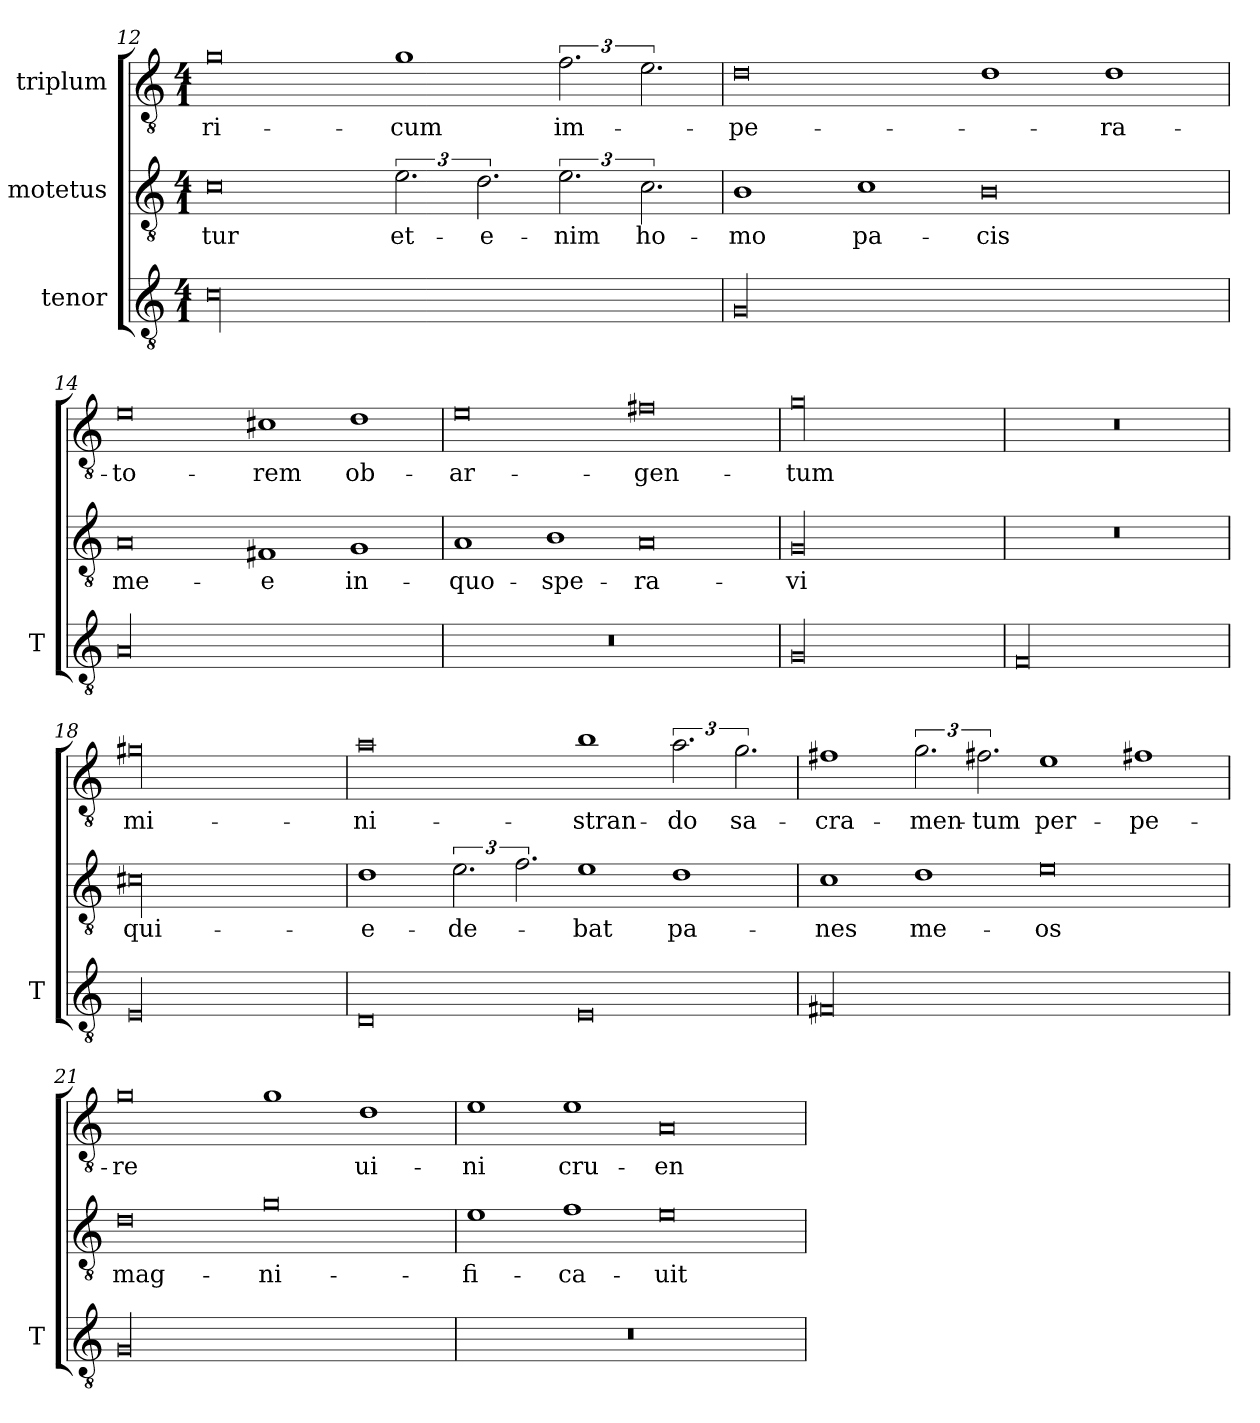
**kern	**kern	**text	**kern	**text
*part3	*part2	*part2	*part1	*part1
*staff3	*staff2	*staff2	*staff1	*staff1
*I"tenor	*I"motetus	*	*I"triplum	*
*I'T	*	*	*	*
*clefGv2	*clefGv2	*	*clefGv2	*
*k[]	*k[]	*	*k[]	*
*C:	*C:	*	*C:	*
*M4/1	*M4/1	*	*M4/1	*
=12	=12	=12	=12	=12
00c\	0c\	-tur	0g\	-ri-
.	3.e\	et-	1g\	-cum
.	3.d\	-e-	.	.
.	3.e\	-nim	3.f\	im-
.	3.c\	ho-	3.e\	.
!!LO:PB:g=z
=13	=13	=13	=13	=13
00G/	1B\	-mo	0d\	-pe-
.	1c\	pa-	.	.
.	0B\	-cis	1d\	.
.	.	.	1d\	-ra-
=14	=14	=14	=14	=14
00A/	0A/	me-	0e\	-to-
.	1F#X/	-e	1c#X\	-rem
.	1G/	in-	1d\	ob-
=15	=15	=15	=15	=15
00r	1A/	quo-	0e\	ar-
.	1B\	spe-	.	.
.	0A/	-ra-	0f#X\	-gen-
=16	=16	=16	=16	=16
00G/	00G/	-vi	00g\	-tum
=17	=17	=17	=17	=17
00F/	00r	.	00r	.
=18	=18	=18	=18	=18
00E/	00c#X\	qui-	00g#X\	mi-
=19	=19	=19	=19	=19
0D/	1d\	e-	0a\	-ni-
.	3.e\	-de-	.	.
.	3.f\	.	.	.
0E/	1e\	-bat	1b\	-stran-
.	1d\	pa-	3.a\	-do
.	.	.	3.g\	sa-
=20	=20	=20	=20	=20
00F#X/	1c\	-nes	1f#X\	-cra-
.	1d\	me-	3.g\	-men-
.	.	.	3.f#X\	-tum
.	0e\	-os	1e\	per-
.	.	.	1f#X\	-pe-
=21	=21	=21	=21	=21
00G/	0d\	mag-	0g\	-re
.	0g\	-ni-	1g\	.
.	.	.	1d\	ui-
=22	=22	=22	=22	=22
00r	1e\	-fi-	1e\	-ni
.	1f\	-ca-	1e\	cru-
.	0e\	-uit	0A/	-en-
=	=	=	=	=
*-	*-	*-	*-	*-
